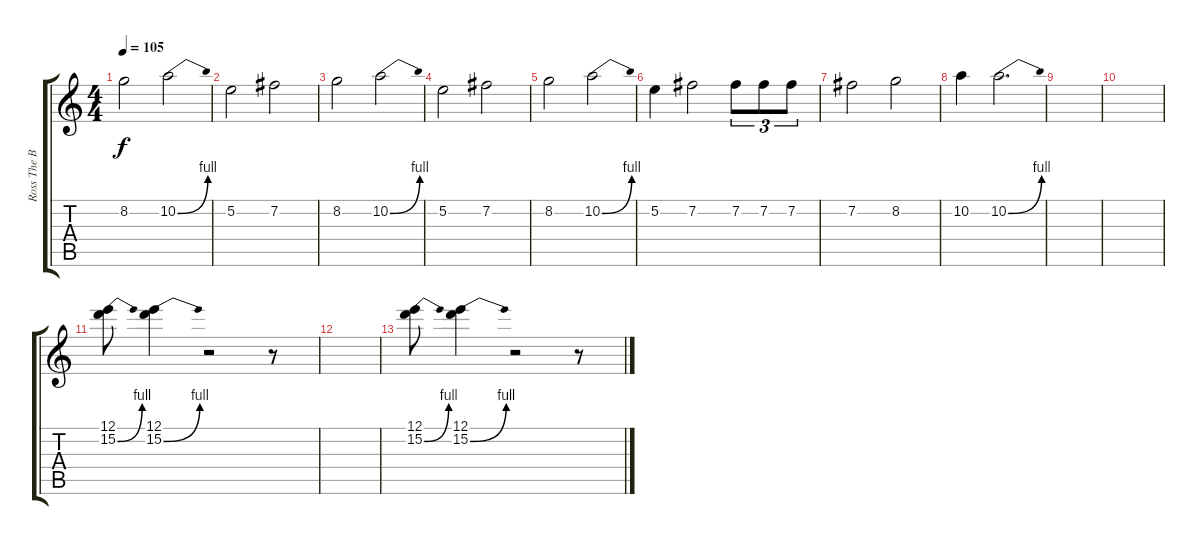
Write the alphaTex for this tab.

\track ("Ross The Boss-Lead" "Ross The B") {instrument distortionguitar}
\staff {score tabs}
\tuning (E4 B3 G3 D3 A2 E2) {hide}
\ts (4 4)
\tempo 105
\clef g2
\ks c
8.2.2{dy f} 10.2{be (bend 0 0 60 4)}.2 |
5.2.2 7.2.2 |
8.2.2 10.2{be (bend 0 0 60 4)}.2 |
5.2.2 7.2.2 |
8.2.2 10.2{be (bend 0 0 60 4)}.2 |
5.2.4 7.2.2 7.2.8{tu (3 2)} 7.2.8{tu (3 2)} 7.2.8{tu (3 2)} |
7.2.2 8.2.2 |
10.2.4 10.2{be (bend 0 0 60 4)}.2{d} |
|
|
(12.1 15.2{be (bend 0 0 60 4)}).8 (12.1 15.2{be (bend 0 0 60 4)}).4 r.2 r.8 |
|
(12.1 15.2{be (bend 0 0 60 4)}).8 (12.1 15.2{be (bend 0 0 60 4)}).4 r.2 r.8
